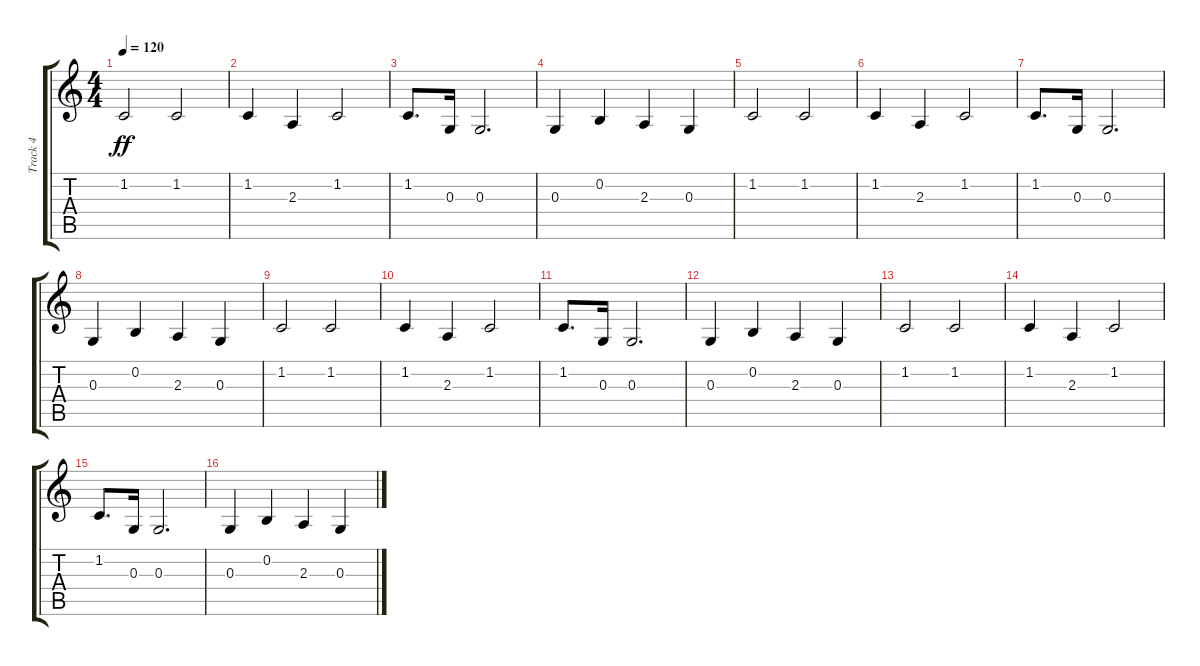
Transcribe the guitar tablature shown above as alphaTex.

\track ("Track 4" "Track 4") {instrument cello}
\staff {score tabs}
\tuning (E4 B3 G3 D3 A2 E2) {hide}
\ts (4 4)
\tempo 120
\clef g2
\ks c
1.2.2{dy ff} 1.2.2 |
1.2.4 2.3.4 1.2.2 |
1.2.8{d} 0.3.16 0.3.2{d} |
0.3.4 0.2.4 2.3.4 0.3.4 |
1.2.2 1.2.2 |
1.2.4 2.3.4 1.2.2 |
1.2.8{d} 0.3.16 0.3.2{d} |
0.3.4 0.2.4 2.3.4 0.3.4 |
1.2.2 1.2.2 |
1.2.4 2.3.4 1.2.2 |
1.2.8{d} 0.3.16 0.3.2{d} |
0.3.4 0.2.4 2.3.4 0.3.4 |
1.2.2 1.2.2 |
1.2.4 2.3.4 1.2.2 |
1.2.8{d} 0.3.16 0.3.2{d} |
0.3.4 0.2.4 2.3.4 0.3.4
